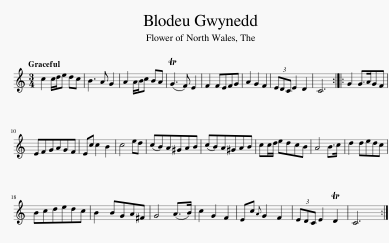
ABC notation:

X:1
L:1/8
Q:1/4=120
M:3/4
I:linebreak $
K:C
V:1 treble
V:1
 c2 c/d/e dc | B3 A G2 | A2 A/B/c BA | (TG3 F) E2 | F2 FEFG | %5
 A2 G2 F2 | (3EDC E2 D2 | C6 :: G2 G>AGF |$ EFGAGF | %10
 Ec c2 B2 | c4 ed | (cB)A^GAB | (cB)A^GAB | cc/d/ edcB | %15
 A4 B>c | d2 dedc |$ Bcdedc | B2 BGA^F | G4 (A>B) | %20
 c2 G2 F2 | Ec{A} G2 F2 | (3EDC E2 TD2 | C6 :| %24
